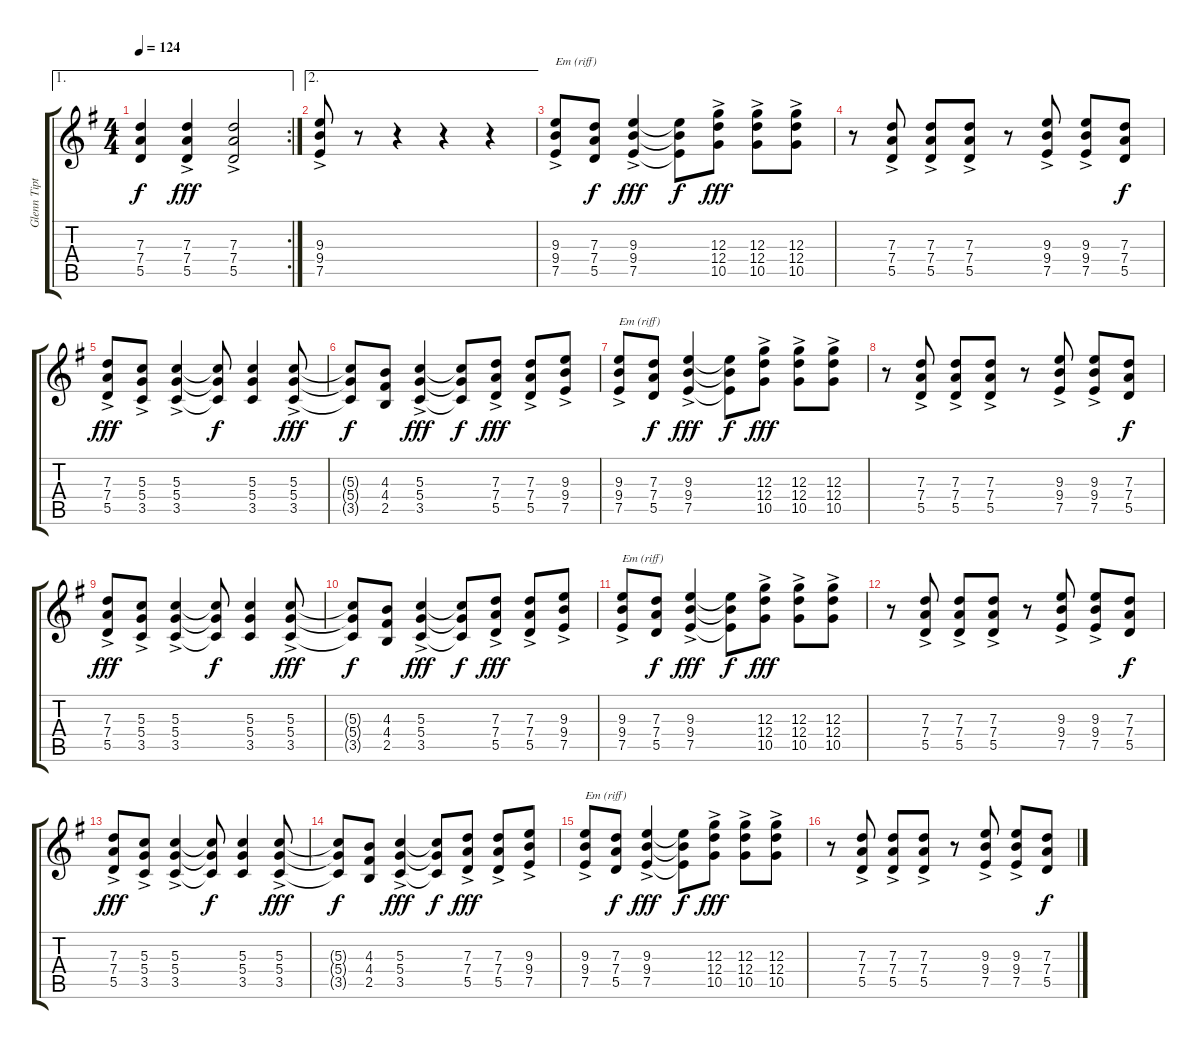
\track ("Glenn Tipton" "Glenn Tipt") {instrument distortionguitar}
\staff {score tabs}
\tuning (E4 B3 G3 D3 A2 E2) {hide}
\ae 1
\rc 2
\ts (4 4)
\tempo 124
\clef g2
\ks g
(7.3{t} 7.4{t} 5.5{t}).4{dy f} (7.3{ac} 7.4{ac} 5.5{ac}).4{dy fff} (7.3{ac} 7.4{ac} 5.5{ac}).2 |
\ae 2
(9.3{ac} 9.4{ac} 7.5{ac}).8 r.8 r.4 r.4 r.4 |
(9.3{ac} 9.4{ac} 7.5{ac}).8{txt "Em (riff)"} (7.3 7.4 5.5).8{dy f} (9.3{ac} 9.4{ac} 7.5{ac}).4{dy fff} (9.3{t} 9.4{t} 7.5{t}).8{dy f} (12.3{ac} 12.4{ac} 10.5{ac}).8{dy fff} (12.3{ac} 12.4{ac} 10.5{ac}).8 (12.3{ac} 12.4{ac} 10.5{ac}).8 |
r.8 (7.3{ac} 7.4{ac} 5.5{ac}).8 (7.3{ac} 7.4{ac} 5.5{ac}).8 (7.3{ac} 7.4{ac} 5.5{ac}).8 r.8 (9.3{ac} 9.4{ac} 7.5{ac}).8 (9.3{ac} 9.4{ac} 7.5{ac}).8 (7.3 7.4 5.5).8{dy f} |
(7.3{ac} 7.4{ac} 5.5{ac}).8{dy fff} (5.3{ac} 5.4{ac} 3.5{ac}).8 (5.3{ac} 5.4{ac} 3.5{ac}).4 (5.3{t} 5.4{t} 3.5{t}).8{dy f} (5.3 5.4 3.5).4 (5.3{ac} 5.4{ac} 3.5{ac}).8{dy fff} |
(5.3{t} 5.4{t} 3.5{t}).8{dy f} (4.3 4.4 2.5).8 (5.3{ac} 5.4{ac} 3.5{ac}).4{dy fff} (5.3{t} 5.4{t} 3.5{t}).8{dy f} (7.3{ac} 7.4{ac} 5.5{ac}).8{dy fff} (7.3{ac} 7.4{ac} 5.5{ac}).8 (9.3{ac} 9.4{ac} 7.5{ac}).8 |
(9.3{ac} 9.4{ac} 7.5{ac}).8{txt "Em (riff)"} (7.3 7.4 5.5).8{dy f} (9.3{ac} 9.4{ac} 7.5{ac}).4{dy fff} (9.3{t} 9.4{t} 7.5{t}).8{dy f} (12.3{ac} 12.4{ac} 10.5{ac}).8{dy fff} (12.3{ac} 12.4{ac} 10.5{ac}).8 (12.3{ac} 12.4{ac} 10.5{ac}).8 |
r.8 (7.3{ac} 7.4{ac} 5.5{ac}).8 (7.3{ac} 7.4{ac} 5.5{ac}).8 (7.3{ac} 7.4{ac} 5.5{ac}).8 r.8 (9.3{ac} 9.4{ac} 7.5{ac}).8 (9.3{ac} 9.4{ac} 7.5{ac}).8 (7.3 7.4 5.5).8{dy f} |
(7.3{ac} 7.4{ac} 5.5{ac}).8{dy fff} (5.3{ac} 5.4{ac} 3.5{ac}).8 (5.3{ac} 5.4{ac} 3.5{ac}).4 (5.3{t} 5.4{t} 3.5{t}).8{dy f} (5.3 5.4 3.5).4 (5.3{ac} 5.4{ac} 3.5{ac}).8{dy fff} |
(5.3{t} 5.4{t} 3.5{t}).8{dy f} (4.3 4.4 2.5).8 (5.3{ac} 5.4{ac} 3.5{ac}).4{dy fff} (5.3{t} 5.4{t} 3.5{t}).8{dy f} (7.3{ac} 7.4{ac} 5.5{ac}).8{dy fff} (7.3{ac} 7.4{ac} 5.5{ac}).8 (9.3{ac} 9.4{ac} 7.5{ac}).8 |
(9.3{ac} 9.4{ac} 7.5{ac}).8{txt "Em (riff)"} (7.3 7.4 5.5).8{dy f} (9.3{ac} 9.4{ac} 7.5{ac}).4{dy fff} (9.3{t} 9.4{t} 7.5{t}).8{dy f} (12.3{ac} 12.4{ac} 10.5{ac}).8{dy fff} (12.3{ac} 12.4{ac} 10.5{ac}).8 (12.3{ac} 12.4{ac} 10.5{ac}).8 |
r.8 (7.3{ac} 7.4{ac} 5.5{ac}).8 (7.3{ac} 7.4{ac} 5.5{ac}).8 (7.3{ac} 7.4{ac} 5.5{ac}).8 r.8 (9.3{ac} 9.4{ac} 7.5{ac}).8 (9.3{ac} 9.4{ac} 7.5{ac}).8 (7.3 7.4 5.5).8{dy f} |
(7.3{ac} 7.4{ac} 5.5{ac}).8{dy fff} (5.3{ac} 5.4{ac} 3.5{ac}).8 (5.3{ac} 5.4{ac} 3.5{ac}).4 (5.3{t} 5.4{t} 3.5{t}).8{dy f} (5.3 5.4 3.5).4 (5.3{ac} 5.4{ac} 3.5{ac}).8{dy fff} |
(5.3{t} 5.4{t} 3.5{t}).8{dy f} (4.3 4.4 2.5).8 (5.3{ac} 5.4{ac} 3.5{ac}).4{dy fff} (5.3{t} 5.4{t} 3.5{t}).8{dy f} (7.3{ac} 7.4{ac} 5.5{ac}).8{dy fff} (7.3{ac} 7.4{ac} 5.5{ac}).8 (9.3{ac} 9.4{ac} 7.5{ac}).8 |
(9.3{ac} 9.4{ac} 7.5{ac}).8{txt "Em (riff)"} (7.3 7.4 5.5).8{dy f} (9.3{ac} 9.4{ac} 7.5{ac}).4{dy fff} (9.3{t} 9.4{t} 7.5{t}).8{dy f} (12.3{ac} 12.4{ac} 10.5{ac}).8{dy fff} (12.3{ac} 12.4{ac} 10.5{ac}).8 (12.3{ac} 12.4{ac} 10.5{ac}).8 |
r.8 (7.3{ac} 7.4{ac} 5.5{ac}).8 (7.3{ac} 7.4{ac} 5.5{ac}).8 (7.3{ac} 7.4{ac} 5.5{ac}).8 r.8 (9.3{ac} 9.4{ac} 7.5{ac}).8 (9.3{ac} 9.4{ac} 7.5{ac}).8 (7.3 7.4 5.5).8{dy f}
